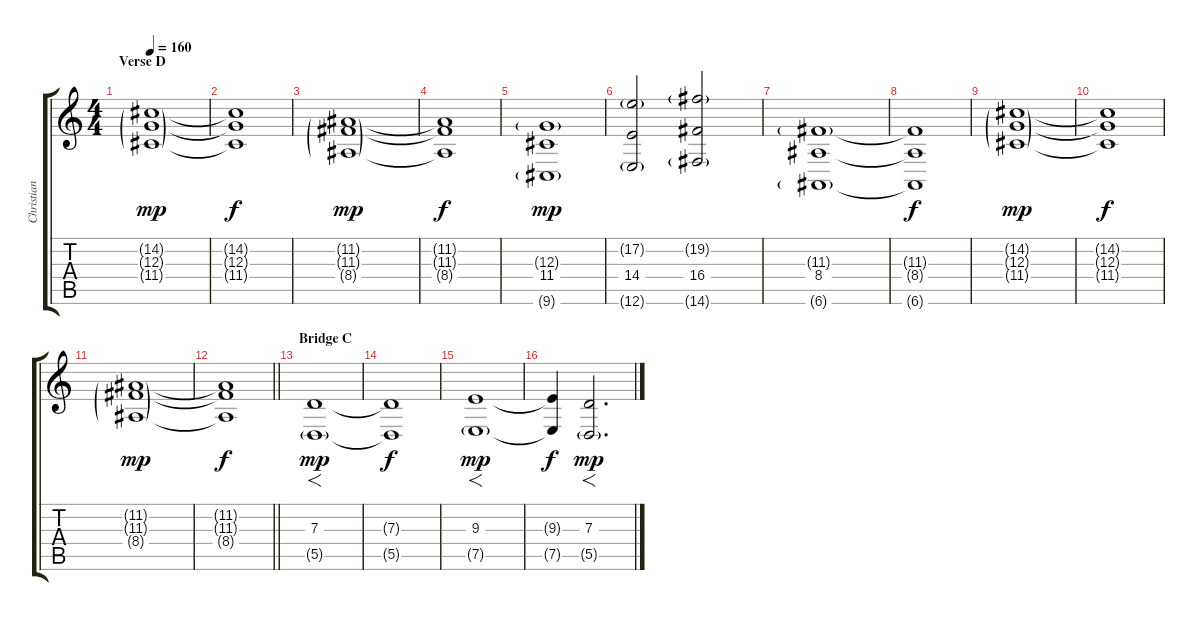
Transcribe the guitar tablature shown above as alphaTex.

\track ("Christian Kretschmar" "Christian ") {instrument stringensemble1}
\staff {score tabs}
\tuning (E4 B3 G3 D3 A2 E2) {hide}
\ts (4 4)
\section ("" "Verse D")
\tempo 160
\clef g2
\ks c
(14.2{g} 12.3{g} 11.4{g}).1{dy mp} |
(14.2{t} 12.3{t} 11.4{t}).1{dy f} |
(11.2{g} 11.3{g} 8.4{g}).1{dy mp} |
(11.2{t} 11.3{t} 8.4{t}).1{dy f} |
(12.3{g} 11.4 9.6{g}).1{dy mp} |
(17.2{g} 14.4 12.6{g}).2 (19.2{g} 16.4 14.6{g}).2 |
(11.3{g} 8.4 6.6{g}).1 |
(11.3{t} 8.4{t} 6.6{t}).1{dy f} |
(14.2{g} 12.3{g} 11.4{g}).1{dy mp} |
(14.2{t} 12.3{t} 11.4{t}).1{dy f} |
(11.2{g} 11.3{g} 8.4{g}).1{dy mp} |
\barLineRight lightlight
(11.2{t} 11.3{t} 8.4{t}).1{dy f} |
\section ("" "Bridge C")
(7.3 5.5{g}).1{f dy mp} |
(7.3{t} 5.5{t}).1{dy f} |
(9.3 7.5{g}).1{f dy mp} |
(9.3{t} 7.5{t}).4{dy f} (7.3 5.5{g}).2{f d dy mp}
